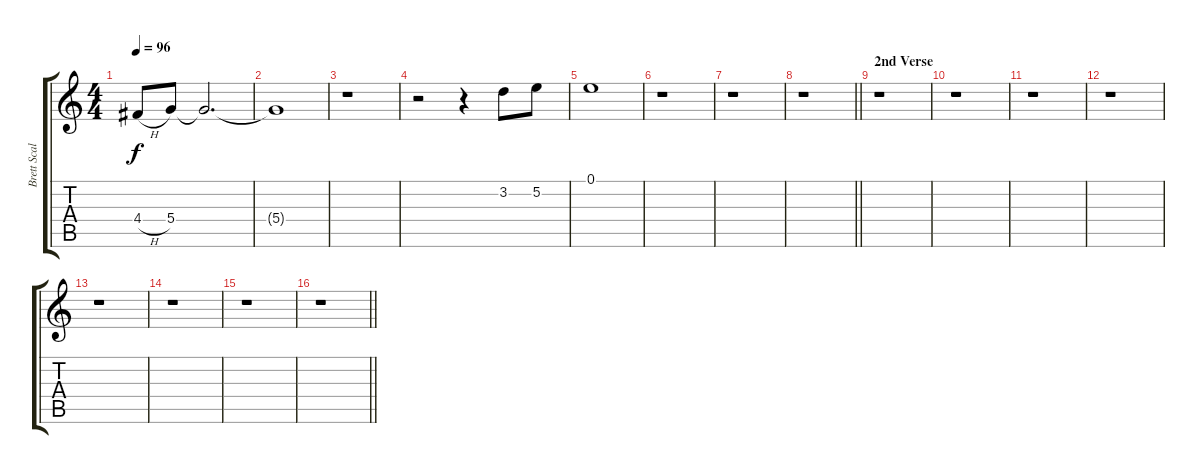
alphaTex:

\track ("Brett Scallions (Rhythm Guitar)" "Brett Scal") {instrument electricguitarclean}
\staff {score tabs}
\tuning (E4 B3 G3 D3 A2 E2) {hide}
\ts (4 4)
\tempo 96
\clef g2
\ks c
4.4{h}.8{dy f} 5.4.8 5.4{t}.2{d} |
5.4{t}.1 |
r.1 |
r.2 r.4 3.2.8 5.2.8 |
0.1.1 |
r.1 |
r.1 |
\barLineRight lightlight
r.1 |
\section ("" "2nd Verse")
r.1 |
r.1 |
r.1 |
r.1 |
r.1 |
r.1 |
r.1 |
\barLineRight lightlight
r.1
